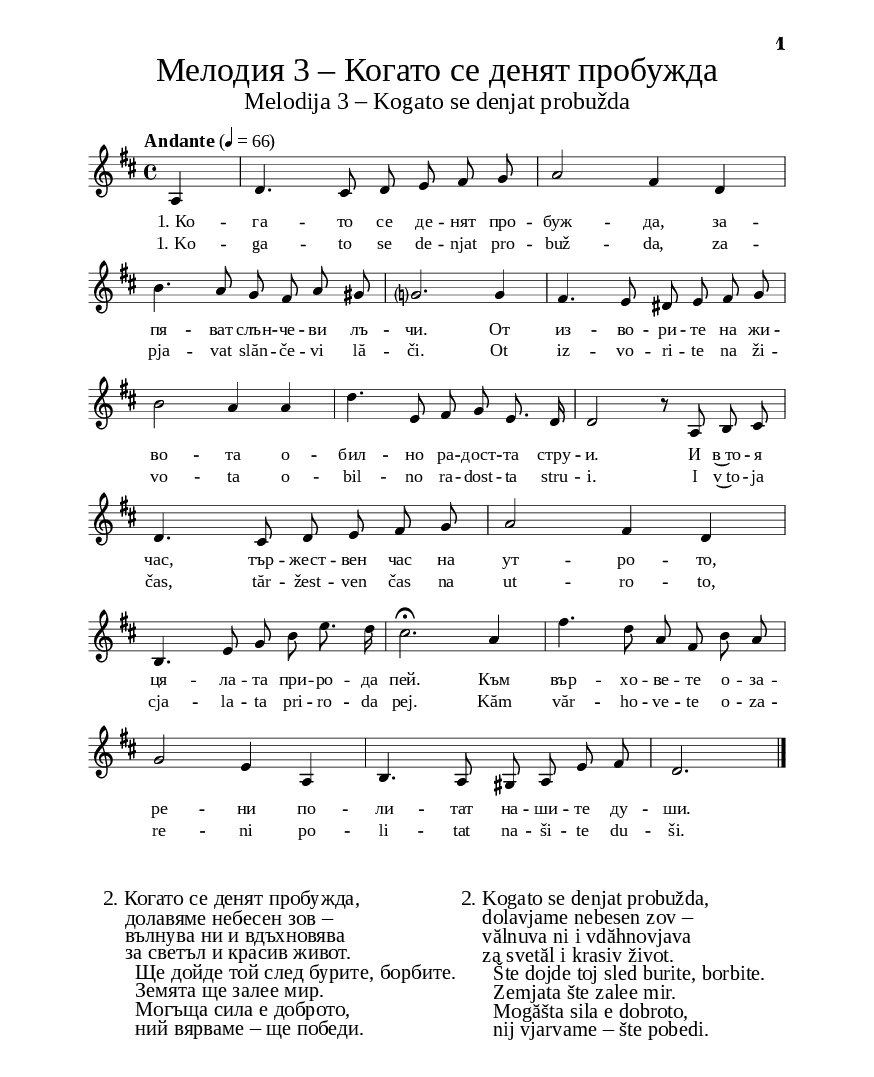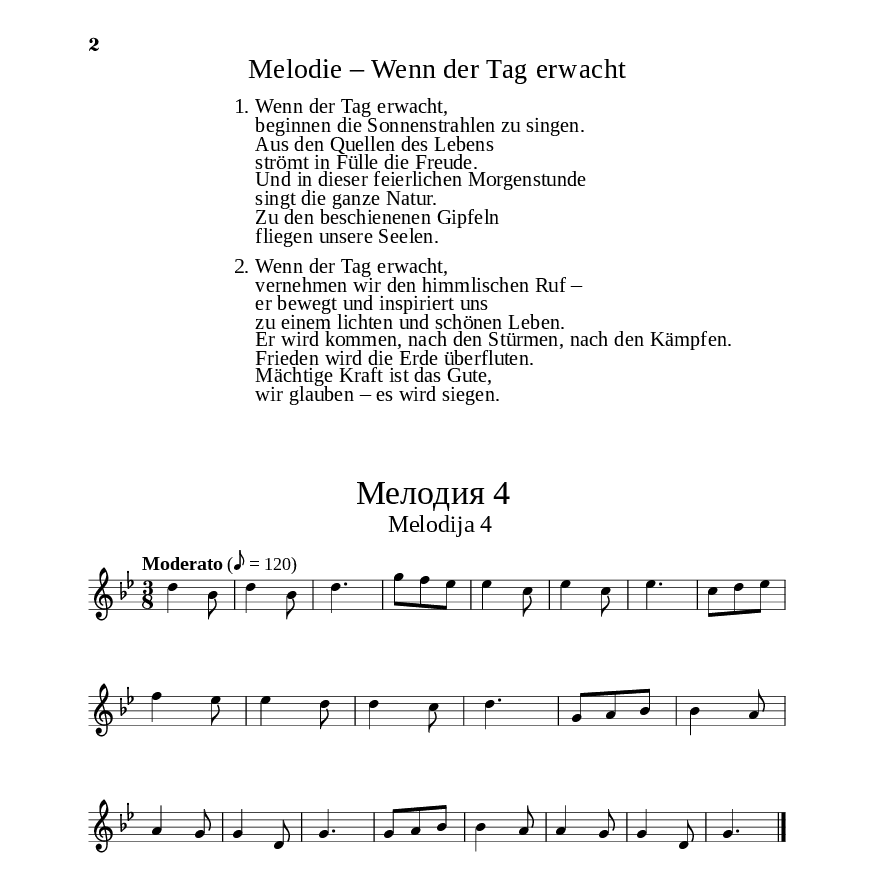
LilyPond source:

\version "2.24.3"

% include paper part and global functions
\include "include/globals.ily"

\bookpart {
  \label #'ref188
  \tocItem \markup "Мелодия 3 – Когато се денят – Melodija 3 – Kogato se denjat"
  \include "include/bookpart-paper.ily"
  \score {
    \include "include/score-layout.ily"

    \new Voice \relative c' {
      \clef treble
      \key d \major
      \time 4/4
      \tempoFunc "Andante" 4 "66"
      \autoBeamOff
      \partial 4
      a4 | d4. cis8 d8 e8 fis8 g8 | a2 fis4 d4 | \break

      b'4. a8 g fis a gis |g?2. g4 | fis4. e8 dis e fis g | \break

      b2 a4 a |d4. e,8 fis8 g8 e8. d16 | d2 r8 a8 b8 cis8 | \break

      d4. cis8 d e fis g | a2 fis4 d4 | \break

      b4. e8 g b e8. d16 | cis2.\fermata a4 | fis'4. d8 a fis b a \break |

      g2 e4 a,4 | b4. a8 gis a e'8 fis | d2 . \bar "|." \break
    }


    \addlyrics {
      "1. Ко" -- га -- то се де -- нят про -- буж -- да,
      за -- пя -- ват слън -- че -- ви лъ -- чи.
      От из -- во -- ри -- те на жи -- во -- та
      о -- бил -- но ра -- дост -- та стру -- и.
      И в~то -- я час, тър -- жест -- вен час на ут -- ро -- то,
      ця -- ла -- та при -- ро -- да пей.
      Към вър -- хо -- ве -- те о -- за -- ре -- ни
      по -- ли -- тат на -- ши -- те ду -- ши.}
      \addlyrics {
        "1. Ko" -- ga -- to se de -- njat pro -- buž -- da,
        za -- pja -- vat slăn -- če -- vi lă -- či.
        Ot iz -- vo -- ri -- te na ži -- vo -- ta
        o -- bil -- no ra -- dost -- ta stru -- i.
        I v~to -- ja čas, tăr -- žest -- ven čas na ut -- ro -- to,
        cja -- la -- ta pri -- ro -- da pej.
        Kăm văr -- ho -- ve -- te o -- za -- re -- ni
        po -- li -- tat na -- ši -- te du -- ši.}

        \header {
          title = \titleFunc "Мелодия 3 – Когато се денят пробужда""Melodija 3 – Kogato se denjat probužda"
        }

        \midi{}

      } % score

      \markup \vspace #2

      \markup \abs-fontsize #10 {
        \hspace #2
        \override #`(baseline-skip . ,bgCoupletBaselineSkip)
        \column {
          \line {   2. Когато се денят пробужда,}
          \line {   "   " долавяме небесен зов – }
          \line {   "   " вълнува ни и вдъхновява}
          \line {   "   " за светъл и красив живот.}
          \line {   "     " Ще дойде той след бурите, борбите. }
          \line {   "     " Земята ще залее мир.}
          \line {   "     " Могъща сила е доброто,}
          \line {   "     " ний вярваме – ще победи.}
        }


        \override #`(baseline-skip . ,bgCoupletBaselineSkip)
        \column {
          \line {   2. Kogato se denjat probužda,}
          \line {   "   " dolavjame nebesen zov – }
          \line {   "   " vălnuva ni i vdăhnovjava}
          \line {   "   " za svetăl i krasiv život.}
          \line {   "     " Šte dojde toj sled burite, borbite. }
          \line {   "     " Zemjata šte zalee mir.}
          \line {   "     " Mogăšta sila e dobroto,}
          \line {   "     " nij vjarvame – šte pobedi.}
        } %column
      } % markup

      \pageBreak
      % include foreign translation(s) of the song
      \version "2.24.3"

\markup \fill-line { \fontsize #deTitleFontSize "Melodie – Wenn der Tag erwacht" }
\markup \null
\markup \null
\markup \abs-fontsize #10  {
  \hspace #20
  \override #`(baseline-skip . ,deCoupletBaselineSkip)

  \column {

    \line { 1. Wenn der Tag erwacht, }

    \line {   "   " beginnen die Sonnenstrahlen zu singen.}

   \line {   "   " Aus den Quellen des Lebens}

   \line {   "   " strömt in Fülle die Freude. }

    \line {   "   " Und in dieser feierlichen Morgenstunde}

    \line {   "   " singt die ganze Natur.}

    \line {   "   " Zu den beschienenen Gipfeln}

   \line {   "   " fliegen unsere Seelen.}

   \vspace #0.5

    \line { 2. Wenn der Tag erwacht,}

   \line {   "   " vernehmen wir den himmlischen Ruf – }

   \line {   "   " er bewegt und inspiriert uns}

    \line {   "   " zu einem lichten und schönen Leben.}

    \line {   "   " Er wird kommen, nach den Stürmen, nach den Kämpfen.}

    \line {   "   " Frieden wird die Erde überfluten.}

    \line {   "   " Mächtige Kraft ist das Gute, }

    \line {   "   " wir glauben –  es wird siegen. }

  }
}


      \markup \vspace #3


      \label #'ref189
      \tocItem \markup "Мелодия 4 – Melodija 4"
      \score {
        \include "include/score-layout.ily"

        \new Voice \absolute {
          \clef treble
          \key g \minor
          \time 3/8
          \tempoFunc "Moderato" 8 "120"
          d''4 bes'8 | % 2
          d''4 bes'8 | % 3
          d''4. | % 4
          g''8  f''8 es''8 | % 5
          es''4 c''8 | % 6
          es''4 c''8 | % 7
          es''4. | % 8
          c''8  d''8  es''8 \break | % 9
          f''4 es''8 |
          es''4 d''8 | % 11
          d''4 c''8 | % 12
          d''4. | % 13
          g'8  a'8 bes'8 | % 14
          bes'4  a'8 \break | % 15
          a'4  g'8 | % 16
          g'4  d'8 | % 17
          g'4. | % 18
          g'8 a'8 bes'8 | % 19
          bes'4  a'8 |
          a'4  g'8 | % 21
          g'4  d'8 | % 22
          g'4. \bar "|."
        }

        \addlyrics {
        }

        \header {
          title = \titleFunc "Мелодия 4 "" Melodija 4"
        }

        \midi{}

      } % score



    } % bookpart

    % Più mosso
    %
